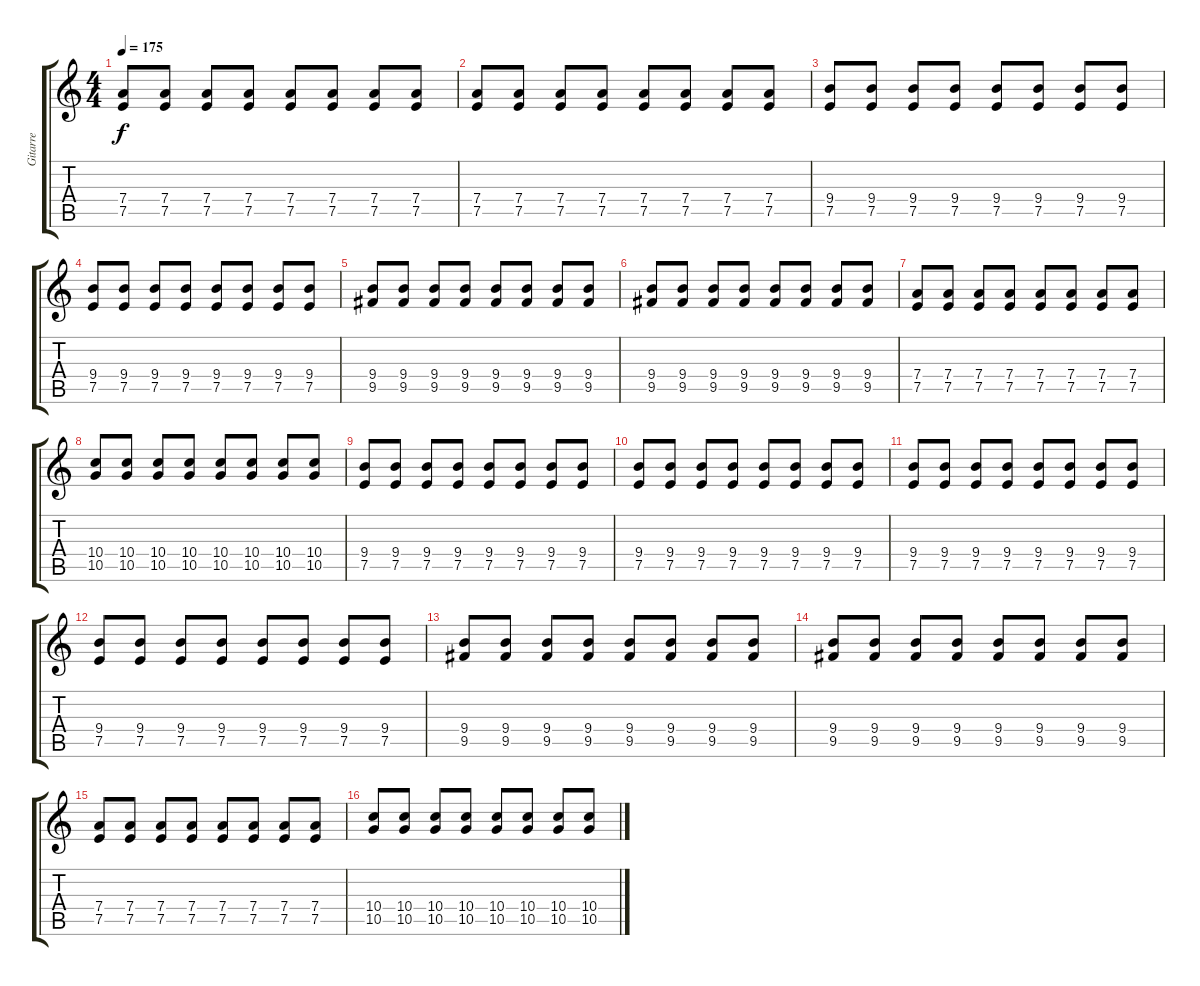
\track ("Gitarre" "Gitarre") {instrument electricguitarclean}
\staff {score tabs}
\tuning (E4 B3 G3 D3 A2 E2) {hide}
\ts (4 4)
\tempo 175
\clef g2
\ks c
(7.4 7.5).8{dy f} (7.4 7.5).8 (7.4 7.5).8 (7.4 7.5).8 (7.4 7.5).8 (7.4 7.5).8 (7.4 7.5).8 (7.4 7.5).8 |
(7.4 7.5).8 (7.4 7.5).8 (7.4 7.5).8 (7.4 7.5).8 (7.4 7.5).8 (7.4 7.5).8 (7.4 7.5).8 (7.4 7.5).8 |
(9.4 7.5).8 (9.4 7.5).8 (9.4 7.5).8 (9.4 7.5).8 (9.4 7.5).8 (9.4 7.5).8 (9.4 7.5).8 (9.4 7.5).8 |
(9.4 7.5).8 (9.4 7.5).8 (9.4 7.5).8 (9.4 7.5).8 (9.4 7.5).8 (9.4 7.5).8 (9.4 7.5).8 (9.4 7.5).8 |
(9.4 9.5).8 (9.4 9.5).8 (9.4 9.5).8 (9.4 9.5).8 (9.4 9.5).8 (9.4 9.5).8 (9.4 9.5).8 (9.4 9.5).8 |
(9.4 9.5).8 (9.4 9.5).8 (9.4 9.5).8 (9.4 9.5).8 (9.4 9.5).8 (9.4 9.5).8 (9.4 9.5).8 (9.4 9.5).8 |
(7.4 7.5).8 (7.4 7.5).8 (7.4 7.5).8 (7.4 7.5).8 (7.4 7.5).8 (7.4 7.5).8 (7.4 7.5).8 (7.4 7.5).8 |
(10.4 10.5).8 (10.4 10.5).8 (10.4 10.5).8 (10.4 10.5).8 (10.4 10.5).8 (10.4 10.5).8 (10.4 10.5).8 (10.4 10.5).8 |
(9.4 7.5).8 (9.4 7.5).8 (9.4 7.5).8 (9.4 7.5).8 (9.4 7.5).8 (9.4 7.5).8 (9.4 7.5).8 (9.4 7.5).8 |
(9.4 7.5).8 (9.4 7.5).8 (9.4 7.5).8 (9.4 7.5).8 (9.4 7.5).8 (9.4 7.5).8 (9.4 7.5).8 (9.4 7.5).8 |
(9.4 7.5).8 (9.4 7.5).8 (9.4 7.5).8 (9.4 7.5).8 (9.4 7.5).8 (9.4 7.5).8 (9.4 7.5).8 (9.4 7.5).8 |
(9.4 7.5).8 (9.4 7.5).8 (9.4 7.5).8 (9.4 7.5).8 (9.4 7.5).8 (9.4 7.5).8 (9.4 7.5).8 (9.4 7.5).8 |
(9.4 9.5).8 (9.4 9.5).8 (9.4 9.5).8 (9.4 9.5).8 (9.4 9.5).8 (9.4 9.5).8 (9.4 9.5).8 (9.4 9.5).8 |
(9.4 9.5).8 (9.4 9.5).8 (9.4 9.5).8 (9.4 9.5).8 (9.4 9.5).8 (9.4 9.5).8 (9.4 9.5).8 (9.4 9.5).8 |
(7.4 7.5).8 (7.4 7.5).8 (7.4 7.5).8 (7.4 7.5).8 (7.4 7.5).8 (7.4 7.5).8 (7.4 7.5).8 (7.4 7.5).8 |
(10.4 10.5).8 (10.4 10.5).8 (10.4 10.5).8 (10.4 10.5).8 (10.4 10.5).8 (10.4 10.5).8 (10.4 10.5).8 (10.4 10.5).8
